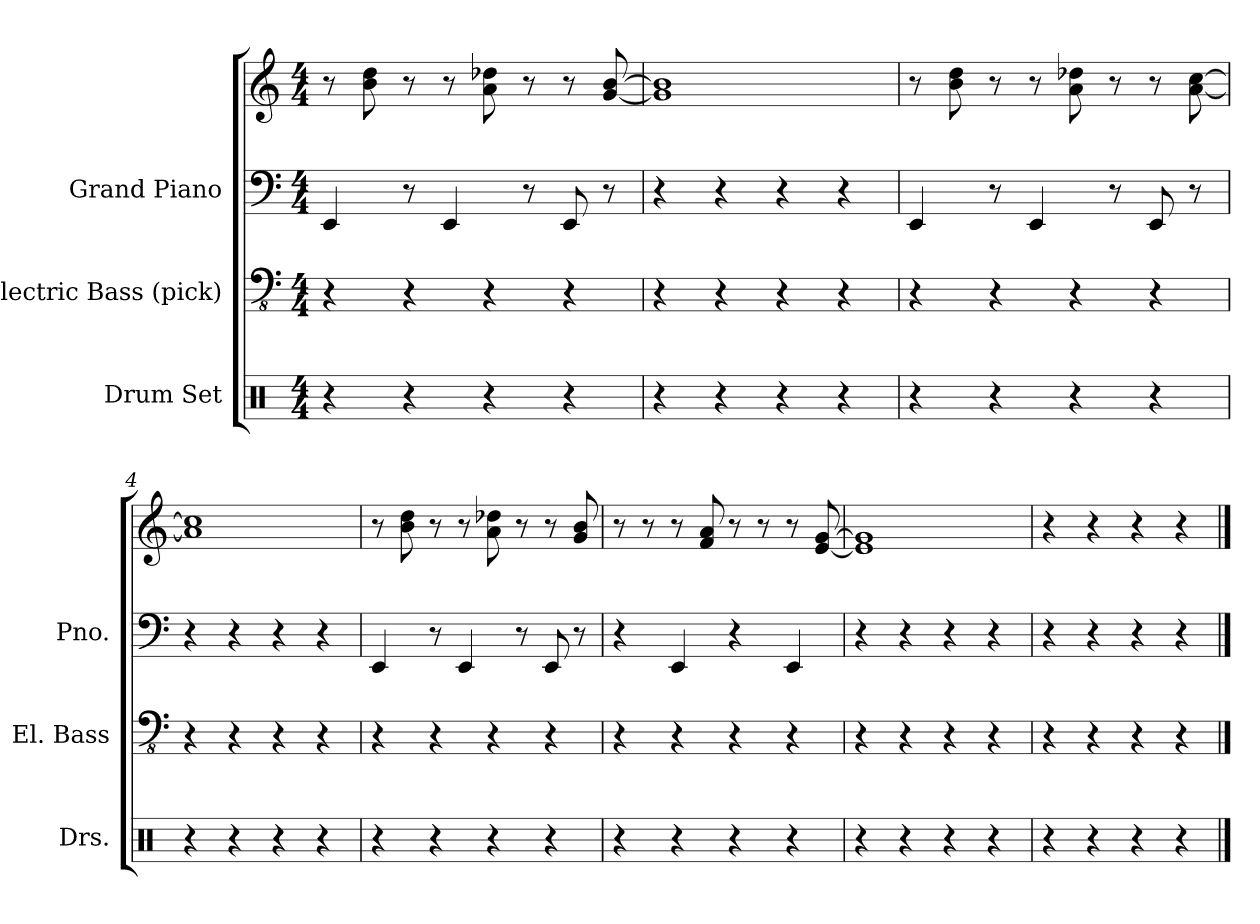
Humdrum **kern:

**kern	**kern	**kern	**kern
*part3	*part2	*part1	*part1
*staff4	*staff3	*staff2	*staff1
*I"Drum Set	*I"Electric Bass (pick)	*I"Grand Piano	*
*I'Drs.	*I'El. Bass	*I'Pno.	*
*stria5	*stria4	*stria5	*stria5
*clefX	*clefFv4	*clefF4	*clefG2
*k[]	*k[]	*k[]	*k[]
*M4/4	*M4/4	*M4/4	*M4/4
*MM120	*MM120	*MM120	*MM120
=1	=1	=1	=1
4r	4r	4EE	8r
.	.	.	8b 8dd
4r	4r	8r	8r
.	.	4EE	8r
4r	4r	.	8dd-X 8a
.	.	8r	8r
4r	4r	8EE	8r
.	.	8r	[8b [8g
=2	=2	=2	=2
4r	4r	4r	1b] 1g]
4r	4r	4r	.
4r	4r	4r	.
4r	4r	4r	.
=3	=3	=3	=3
4r	4r	4EE	8r
.	.	.	8b 8dd
4r	4r	8r	8r
.	.	4EE	8r
4r	4r	.	8dd-X 8a
.	.	8r	8r
4r	4r	8EE	8r
.	.	8r	[8cc [8a
=4	=4	=4	=4
4r	4r	4r	1cc] 1a]
4r	4r	4r	.
4r	4r	4r	.
4r	4r	4r	.
=5	=5	=5	=5
4r	4r	4EE	8r
.	.	.	8dd 8b
4r	4r	8r	8r
.	.	4EE	8r
4r	4r	.	8dd-X 8a
.	.	8r	8r
4r	4r	8EE	8r
.	.	8r	8b 8g
=6	=6	=6	=6
4r	4r	4r	8r
.	.	.	8r
4r	4r	4EE	8r
.	.	.	8a 8f
4r	4r	4r	8r
.	.	.	8r
4r	4r	4EE	8r
.	.	.	[8g [8e
=7	=7	=7	=7
4r	4r	4r	1g] 1e]
4r	4r	4r	.
4r	4r	4r	.
4r	4r	4r	.
=8	=8	=8	=8
4r	4r	4r	4r
4r	4r	4r	4r
4r	4r	4r	4r
4r	4r	4r	4r
==	==	==	==
*-	*-	*-	*-
